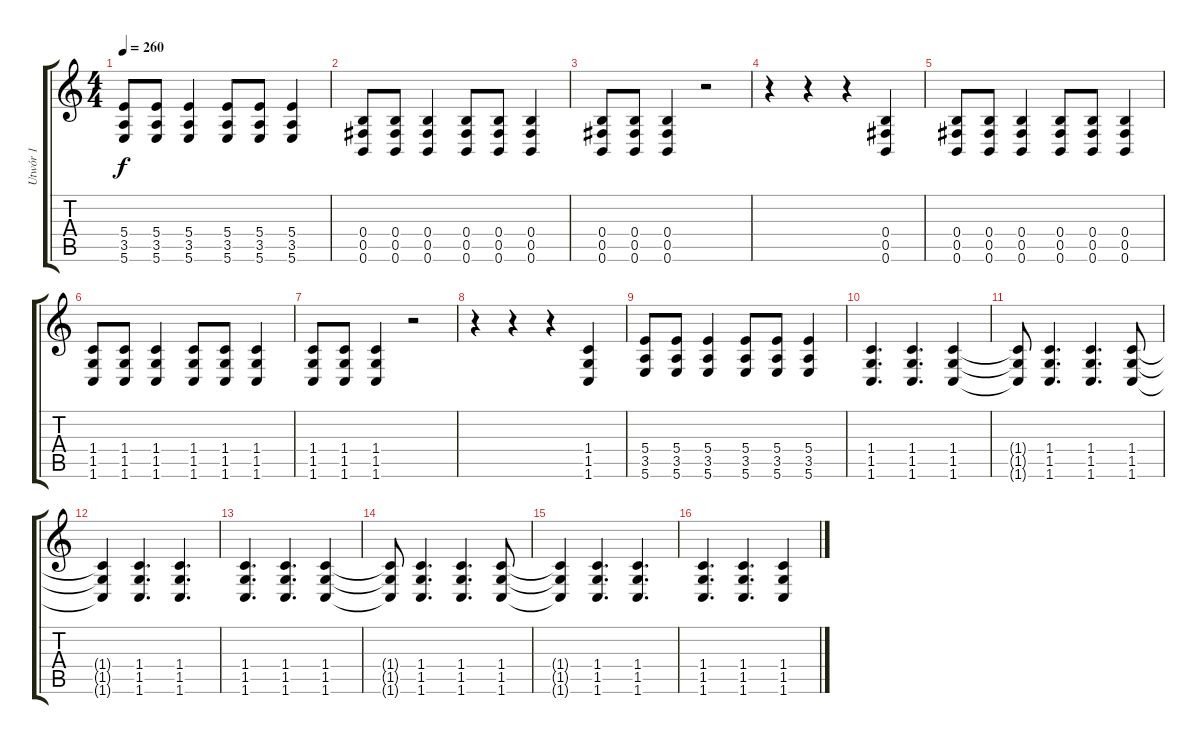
\track ("Utwór 1" "Utwór 1") {instrument distortionguitar}
\staff {score tabs}
\tuning (Db4 Ab3 E3 B2 Gb2 B1) {hide}
\ts (4 4)
\tempo 260
\clef g2
\ks c
(5.4 3.5 5.6).8{dy f} (5.4 3.5 5.6).8 (5.4 3.5 5.6).4 (5.4 3.5 5.6).8 (5.4 3.5 5.6).8 (5.4 3.5 5.6).4 |
(0.4 0.5 0.6).8 (0.4 0.5 0.6).8 (0.4 0.5 0.6).4 (0.4 0.5 0.6).8 (0.4 0.5 0.6).8 (0.4 0.5 0.6).4 |
(0.4 0.5 0.6).8 (0.4 0.5 0.6).8 (0.4 0.5 0.6).4 r.2 |
r.4 r.4 r.4 (0.4 0.5 0.6).4 |
(0.4 0.5 0.6).8 (0.4 0.5 0.6).8 (0.4 0.5 0.6).4 (0.4 0.5 0.6).8 (0.4 0.5 0.6).8 (0.4 0.5 0.6).4 |
(1.4 1.5 1.6).8 (1.4 1.5 1.6).8 (1.4 1.5 1.6).4 (1.4 1.5 1.6).8 (1.4 1.5 1.6).8 (1.4 1.5 1.6).4 |
(1.4 1.5 1.6).8 (1.4 1.5 1.6).8 (1.4 1.5 1.6).4 r.2 |
r.4 r.4 r.4 (1.4 1.5 1.6).4 |
(5.4 3.5 5.6).8 (5.4 3.5 5.6).8 (5.4 3.5 5.6).4 (5.4 3.5 5.6).8 (5.4 3.5 5.6).8 (5.4 3.5 5.6).4 |
(1.4 1.5 1.6).4{d} (1.4 1.5 1.6).4{d} (1.4 1.5 1.6).4 |
(1.4{t} 1.5{t} 1.6{t}).8 (1.4 1.5 1.6).4{d} (1.4 1.5 1.6).4{d} (1.4 1.5 1.6).8 |
(1.4{t} 1.5{t} 1.6{t}).4 (1.4 1.5 1.6).4{d} (1.4 1.5 1.6).4{d} |
(1.4 1.5 1.6).4{d} (1.4 1.5 1.6).4{d} (1.4 1.5 1.6).4 |
(1.4{t} 1.5{t} 1.6{t}).8 (1.4 1.5 1.6).4{d} (1.4 1.5 1.6).4{d} (1.4 1.5 1.6).8 |
(1.4{t} 1.5{t} 1.6{t}).4 (1.4 1.5 1.6).4{d} (1.4 1.5 1.6).4{d} |
(1.4 1.5 1.6).4{d} (1.4 1.5 1.6).4{d} (1.4 1.5 1.6).4
